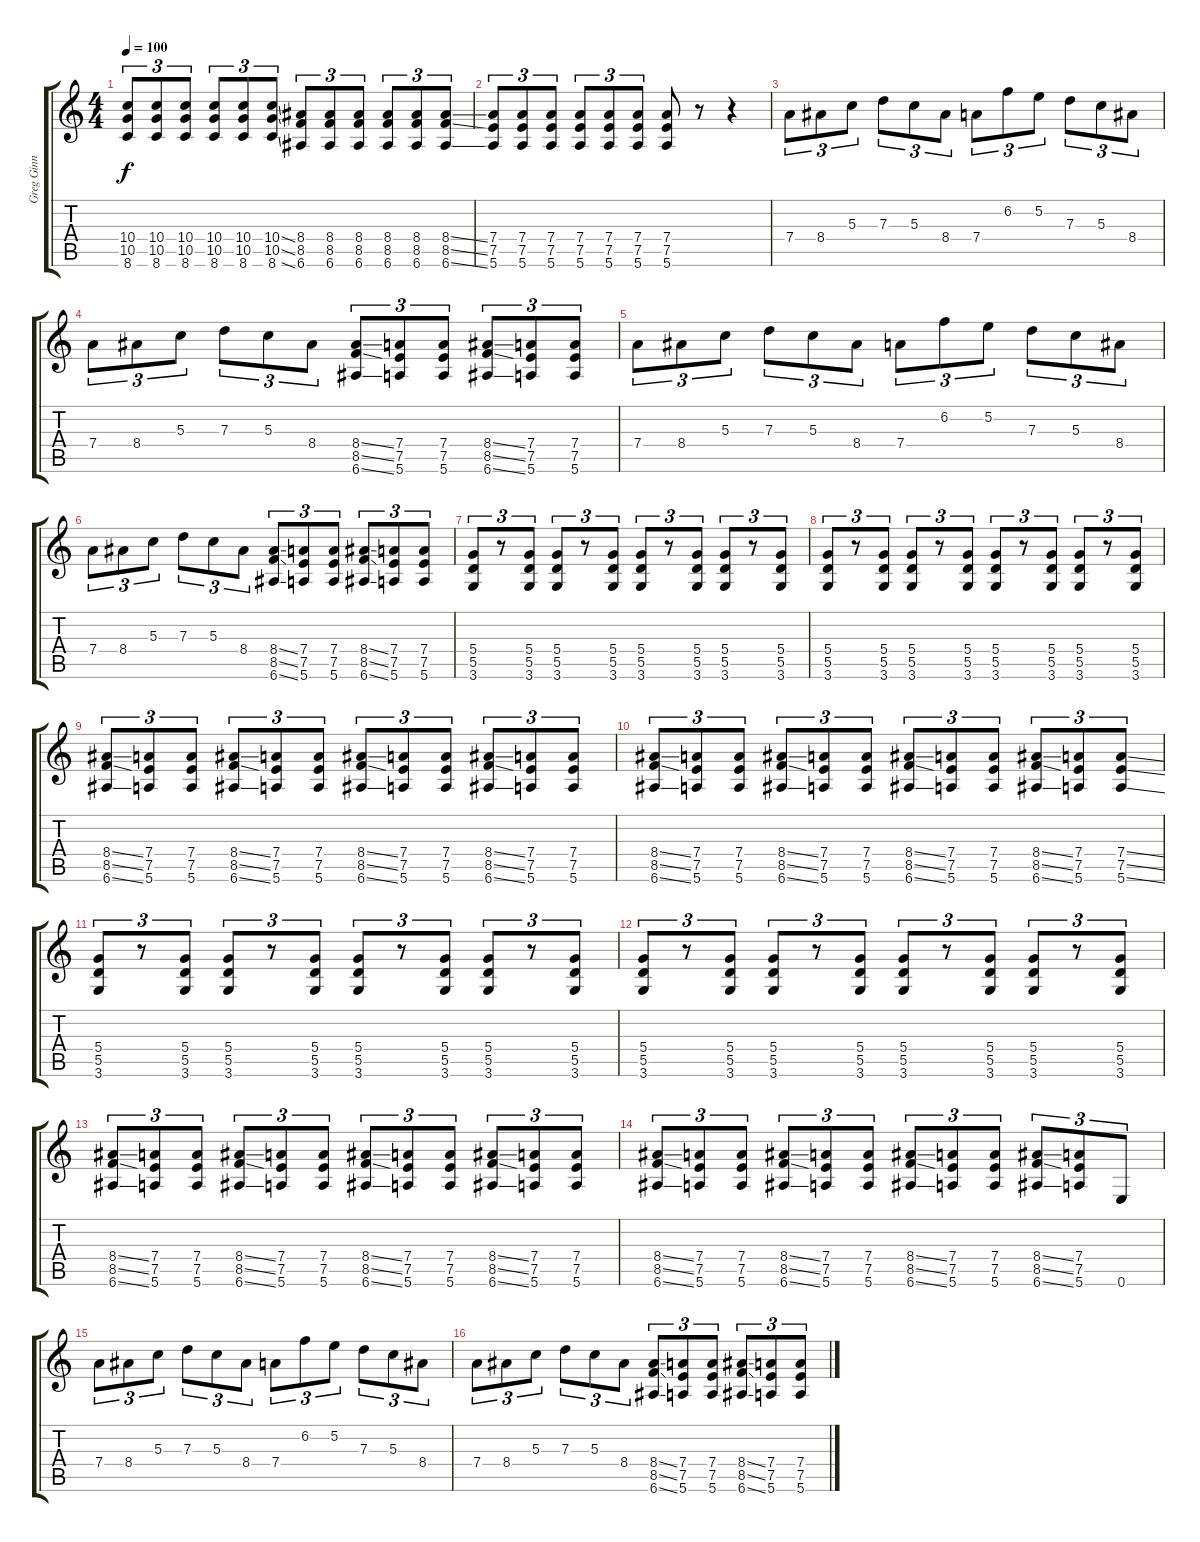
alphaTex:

\track ("Greg Ginn - Guitar" "Greg Ginn ") {instrument distortionguitar}
\staff {score tabs}
\tuning (E4 B3 G3 D3 A2 E2) {hide}
\ts (4 4)
\tempo 100
\clef g2
\ks c
(10.4 10.5 8.6).8{tu (3 2) dy f} (10.4 10.5 8.6).8{tu (3 2)} (10.4 10.5 8.6).8{tu (3 2)} (10.4 10.5 8.6).8{tu (3 2)} (10.4 10.5 8.6).8{tu (3 2)} (10.4{ss} 10.5{ss} 8.6{ss}).8{tu (3 2)} (8.4 8.5 6.6).8{tu (3 2)} (8.4 8.5 6.6).8{tu (3 2)} (8.4 8.5 6.6).8{tu (3 2)} (8.4 8.5 6.6).8{tu (3 2)} (8.4 8.5 6.6).8{tu (3 2)} (8.4{ss} 8.5{ss} 6.6{ss}).8{tu (3 2)} |
(7.4 7.5 5.6).8{tu (3 2)} (7.4 7.5 5.6).8{tu (3 2)} (7.4 7.5 5.6).8{tu (3 2)} (7.4 7.5 5.6).8{tu (3 2)} (7.4 7.5 5.6).8{tu (3 2)} (7.4 7.5 5.6).8{tu (3 2)} (7.4 7.5 5.6).8 r.8 r.4 |
7.4.8{tu (3 2)} 8.4.8{tu (3 2)} 5.3.8{tu (3 2)} 7.3.8{tu (3 2)} 5.3.8{tu (3 2)} 8.4.8{tu (3 2)} 7.4.8{tu (3 2)} 6.2.8{tu (3 2)} 5.2.8{tu (3 2)} 7.3.8{tu (3 2)} 5.3.8{tu (3 2)} 8.4.8{tu (3 2)} |
7.4.8{tu (3 2)} 8.4.8{tu (3 2)} 5.3.8{tu (3 2)} 7.3.8{tu (3 2)} 5.3.8{tu (3 2)} 8.4.8{tu (3 2)} (8.4{ss} 8.5{ss} 6.6{ss}).8{tu (3 2)} (7.4 7.5 5.6).8{tu (3 2)} (7.4 7.5 5.6).8{tu (3 2)} (8.4{ss} 8.5{ss} 6.6{ss}).8{tu (3 2)} (7.4 7.5 5.6).8{tu (3 2)} (7.4 7.5 5.6).8{tu (3 2)} |
7.4.8{tu (3 2)} 8.4.8{tu (3 2)} 5.3.8{tu (3 2)} 7.3.8{tu (3 2)} 5.3.8{tu (3 2)} 8.4.8{tu (3 2)} 7.4.8{tu (3 2)} 6.2.8{tu (3 2)} 5.2.8{tu (3 2)} 7.3.8{tu (3 2)} 5.3.8{tu (3 2)} 8.4.8{tu (3 2)} |
7.4.8{tu (3 2)} 8.4.8{tu (3 2)} 5.3.8{tu (3 2)} 7.3.8{tu (3 2)} 5.3.8{tu (3 2)} 8.4.8{tu (3 2)} (8.4{ss} 8.5{ss} 6.6{ss}).8{tu (3 2)} (7.4 7.5 5.6).8{tu (3 2)} (7.4 7.5 5.6).8{tu (3 2)} (8.4{ss} 8.5{ss} 6.6{ss}).8{tu (3 2)} (7.4 7.5 5.6).8{tu (3 2)} (7.4 7.5 5.6).8{tu (3 2)} |
(5.4 5.5 3.6).8{tu (3 2)} r.8{tu (3 2)} (5.4 5.5 3.6).8{tu (3 2)} (5.4 5.5 3.6).8{tu (3 2)} r.8{tu (3 2)} (5.4 5.5 3.6).8{tu (3 2)} (5.4 5.5 3.6).8{tu (3 2)} r.8{tu (3 2)} (5.4 5.5 3.6).8{tu (3 2)} (5.4 5.5 3.6).8{tu (3 2)} r.8{tu (3 2)} (5.4 5.5 3.6).8{tu (3 2)} |
(5.4 5.5 3.6).8{tu (3 2)} r.8{tu (3 2)} (5.4 5.5 3.6).8{tu (3 2)} (5.4 5.5 3.6).8{tu (3 2)} r.8{tu (3 2)} (5.4 5.5 3.6).8{tu (3 2)} (5.4 5.5 3.6).8{tu (3 2)} r.8{tu (3 2)} (5.4 5.5 3.6).8{tu (3 2)} (5.4 5.5 3.6).8{tu (3 2)} r.8{tu (3 2)} (5.4 5.5 3.6).8{tu (3 2)} |
(8.4{ss} 8.5{ss} 6.6{ss}).8{tu (3 2)} (7.4 7.5 5.6).8{tu (3 2)} (7.4 7.5 5.6).8{tu (3 2)} (8.4{ss} 8.5{ss} 6.6{ss}).8{tu (3 2)} (7.4 7.5 5.6).8{tu (3 2)} (7.4 7.5 5.6).8{tu (3 2)} (8.4{ss} 8.5{ss} 6.6{ss}).8{tu (3 2)} (7.4 7.5 5.6).8{tu (3 2)} (7.4 7.5 5.6).8{tu (3 2)} (8.4{ss} 8.5{ss} 6.6{ss}).8{tu (3 2)} (7.4 7.5 5.6).8{tu (3 2)} (7.4 7.5 5.6).8{tu (3 2)} |
(8.4{ss} 8.5{ss} 6.6{ss}).8{tu (3 2)} (7.4 7.5 5.6).8{tu (3 2)} (7.4 7.5 5.6).8{tu (3 2)} (8.4{ss} 8.5{ss} 6.6{ss}).8{tu (3 2)} (7.4 7.5 5.6).8{tu (3 2)} (7.4 7.5 5.6).8{tu (3 2)} (8.4{ss} 8.5{ss} 6.6{ss}).8{tu (3 2)} (7.4 7.5 5.6).8{tu (3 2)} (7.4 7.5 5.6).8{tu (3 2)} (8.4{ss} 8.5{ss} 6.6{ss}).8{tu (3 2)} (7.4 7.5 5.6).8{tu (3 2)} (7.4{ss} 7.5{ss} 5.6{ss}).8{tu (3 2)} |
(5.4 5.5 3.6).8{tu (3 2)} r.8{tu (3 2)} (5.4 5.5 3.6).8{tu (3 2)} (5.4 5.5 3.6).8{tu (3 2)} r.8{tu (3 2)} (5.4 5.5 3.6).8{tu (3 2)} (5.4 5.5 3.6).8{tu (3 2)} r.8{tu (3 2)} (5.4 5.5 3.6).8{tu (3 2)} (5.4 5.5 3.6).8{tu (3 2)} r.8{tu (3 2)} (5.4 5.5 3.6).8{tu (3 2)} |
(5.4 5.5 3.6).8{tu (3 2)} r.8{tu (3 2)} (5.4 5.5 3.6).8{tu (3 2)} (5.4 5.5 3.6).8{tu (3 2)} r.8{tu (3 2)} (5.4 5.5 3.6).8{tu (3 2)} (5.4 5.5 3.6).8{tu (3 2)} r.8{tu (3 2)} (5.4 5.5 3.6).8{tu (3 2)} (5.4 5.5 3.6).8{tu (3 2)} r.8{tu (3 2)} (5.4 5.5 3.6).8{tu (3 2)} |
(8.4{ss} 8.5{ss} 6.6{ss}).8{tu (3 2)} (7.4 7.5 5.6).8{tu (3 2)} (7.4 7.5 5.6).8{tu (3 2)} (8.4{ss} 8.5{ss} 6.6{ss}).8{tu (3 2)} (7.4 7.5 5.6).8{tu (3 2)} (7.4 7.5 5.6).8{tu (3 2)} (8.4{ss} 8.5{ss} 6.6{ss}).8{tu (3 2)} (7.4 7.5 5.6).8{tu (3 2)} (7.4 7.5 5.6).8{tu (3 2)} (8.4{ss} 8.5{ss} 6.6{ss}).8{tu (3 2)} (7.4 7.5 5.6).8{tu (3 2)} (7.4 7.5 5.6).8{tu (3 2)} |
(8.4{ss} 8.5{ss} 6.6{ss}).8{tu (3 2)} (7.4 7.5 5.6).8{tu (3 2)} (7.4 7.5 5.6).8{tu (3 2)} (8.4{ss} 8.5{ss} 6.6{ss}).8{tu (3 2)} (7.4 7.5 5.6).8{tu (3 2)} (7.4 7.5 5.6).8{tu (3 2)} (8.4{ss} 8.5{ss} 6.6{ss}).8{tu (3 2)} (7.4 7.5 5.6).8{tu (3 2)} (7.4 7.5 5.6).8{tu (3 2)} (8.4{ss} 8.5{ss} 6.6{ss}).8{tu (3 2)} (7.4 7.5 5.6).8{tu (3 2)} 0.6.8{tu (3 2)} |
7.4.8{tu (3 2)} 8.4.8{tu (3 2)} 5.3.8{tu (3 2)} 7.3.8{tu (3 2)} 5.3.8{tu (3 2)} 8.4.8{tu (3 2)} 7.4.8{tu (3 2)} 6.2.8{tu (3 2)} 5.2.8{tu (3 2)} 7.3.8{tu (3 2)} 5.3.8{tu (3 2)} 8.4.8{tu (3 2)} |
7.4.8{tu (3 2)} 8.4.8{tu (3 2)} 5.3.8{tu (3 2)} 7.3.8{tu (3 2)} 5.3.8{tu (3 2)} 8.4.8{tu (3 2)} (8.4{ss} 8.5{ss} 6.6{ss}).8{tu (3 2)} (7.4 7.5 5.6).8{tu (3 2)} (7.4 7.5 5.6).8{tu (3 2)} (8.4{ss} 8.5{ss} 6.6{ss}).8{tu (3 2)} (7.4 7.5 5.6).8{tu (3 2)} (7.4 7.5 5.6).8{tu (3 2)}
